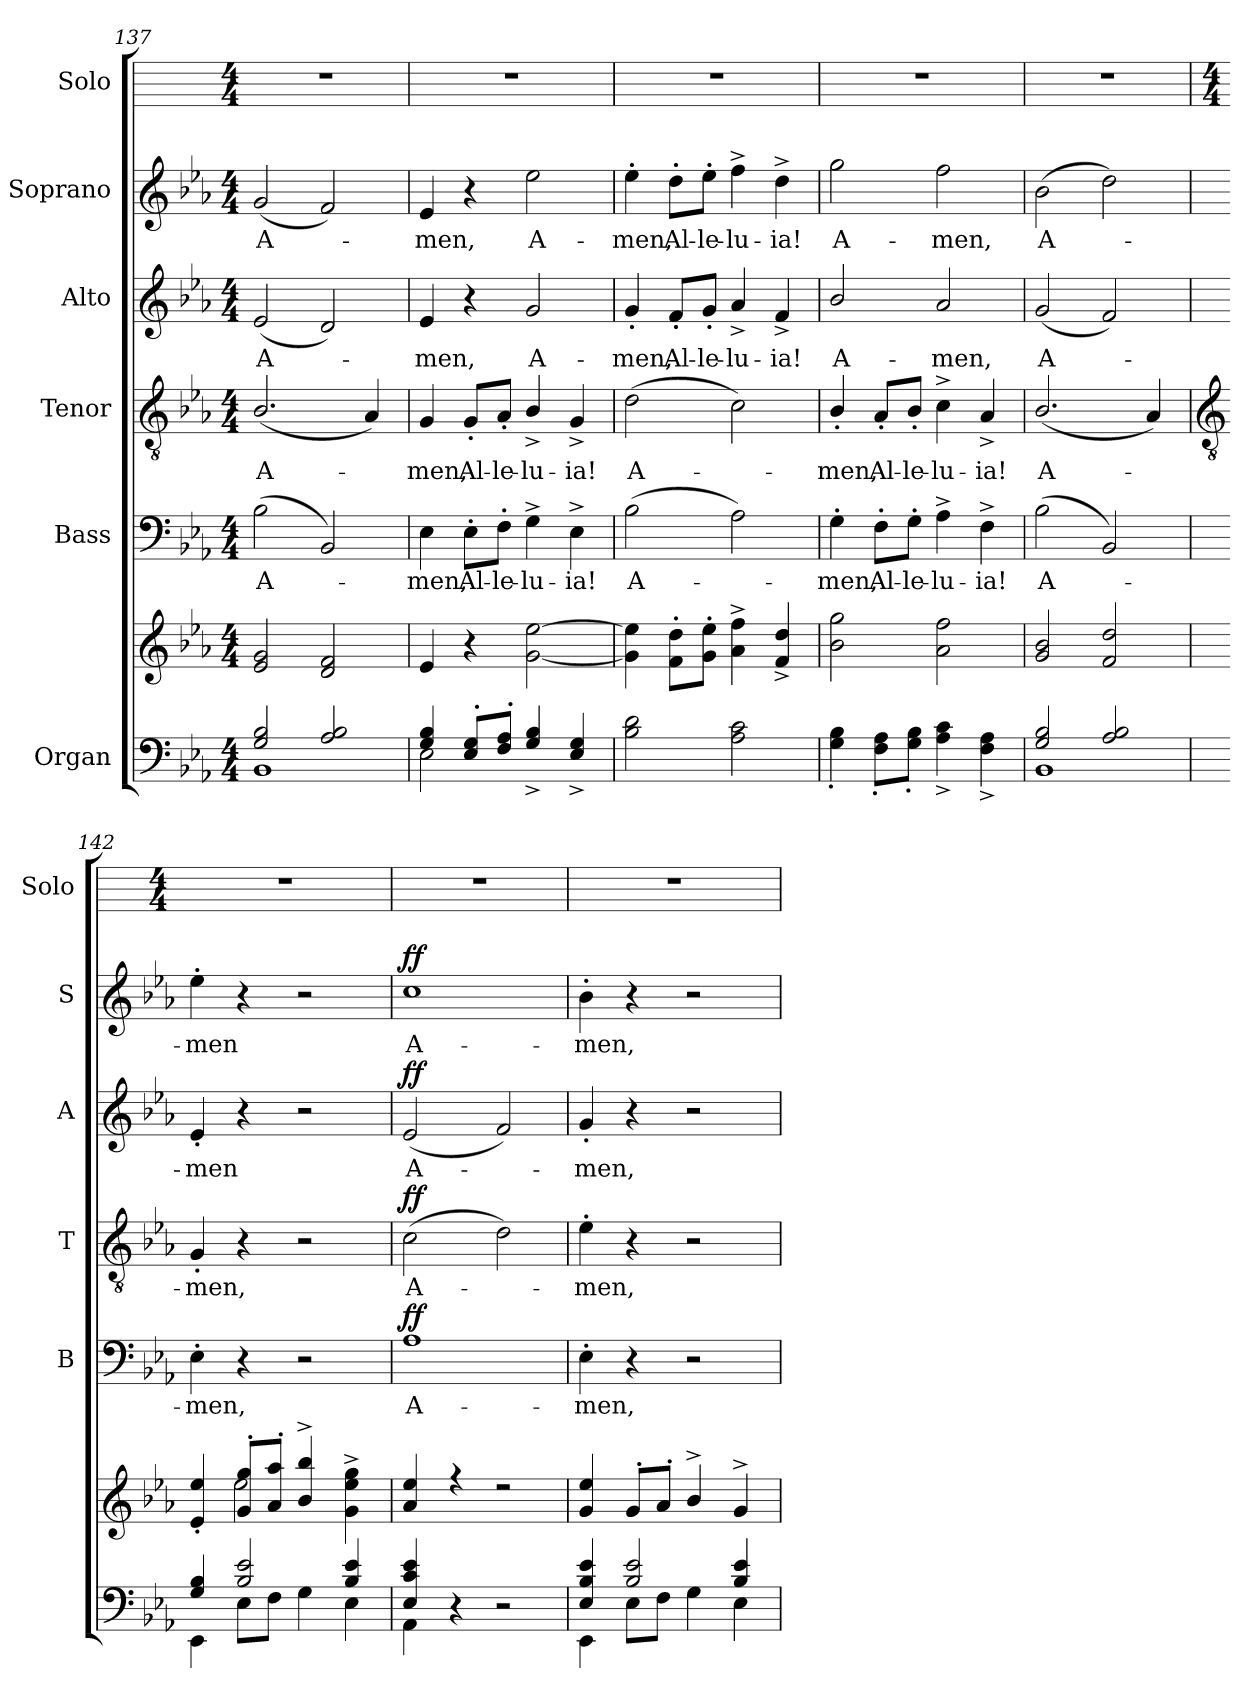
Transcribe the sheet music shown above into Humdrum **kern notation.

**kern	**kern	**kern	**text	**dynam	**kern	**text	**dynam	**kern	**text	**dynam	**kern	**text	**dynam	**kern
*part6	*part6	*part5	*part5	*part5	*part4	*part4	*part4	*part3	*part3	*part3	*part2	*part2	*part2	*part1
*staff7	*staff6	*staff5	*staff5	*staff5	*staff4	*staff4	*staff4	*staff3	*staff3	*staff3	*staff2	*staff2	*staff2	*staff1
*I"Organ	*	*I"Bass	*	*	*I"Tenor	*	*	*I"Alto	*	*	*I"Soprano	*	*	*I"Solo
*	*	*I'B	*	*	*I'T	*	*	*I'A	*	*	*I'S	*	*	*I'Solo
*clefF4	*clefG2	*clefF4	*	*	*clefGv2	*	*	*clefG2	*	*	*clefG2	*	*	*
*k[b-e-a-]	*k[b-e-a-]	*k[b-e-a-]	*	*	*k[b-e-a-]	*	*	*k[b-e-a-]	*	*	*k[b-e-a-]	*	*	*
*E-:	*E-:	*E-:	*	*	*E-:	*	*	*E-:	*	*	*E-:	*	*	*
*M4/4	*M4/4	*M4/4	*	*	*M4/4	*	*	*M4/4	*	*	*M4/4	*	*	*M4/4
=137	=137	=137	=137	=137	=137	=137	=137	=137	=137	=137	=137	=137	=137	=137
*^	*	*	*	*	*	*	*	*	*	*	*	*	*	*
!	!	!	!	!LO:LY:b	!	!	!LO:LY:b	!	!	!LO:LY:b	!	!	!LO:LY:b	!	!
2G/ 2B-/	1BB-\	2e- 2g	(2B-	A-	.	(<2.B-/	A-	.	(<2e-	A-	.	(<2g	A-	.	1r
2A-/ 2B-/	.	2d 2f	2BB-)	.	.	.	.	.	2d)	.	.	2f)	.	.	.
.	.	.	.	.	.	4A-)	.	.	.	.	.	.	.	.	.
=138	=138	=138	=138	=138	=138	=138	=138	=138	=138	=138	=138	=138	=138	=138	=138
!	!	!	!	!LO:LY:b	!	!	!LO:LY:b	!	!	!LO:LY:b	!	!	!LO:LY:b	!	!
4G/ 4B-/	2E-\	4e-	4E-	men,	.	4G	men,	.	4e-	men,	.	4e-	men,	.	1r
!	!	!	!	!LO:LY:b	!	!	!LO:LY:b	!	!	!	!	!	!	!	!
8E-/' 8G/'L	.	4r	8E-'\L	Al-	.	8G'/L	Al-	.	4r	.	.	4r	.	.	.
!	!	!	!	!LO:LY:b	!	!	!LO:LY:b	!	!	!	!	!	!	!	!
8F/' 8A-/'J	.	.	8F'\J	-le-	.	8A-'/J	-le-	.	.	.	.	.	.	.	.
!	!	!	!	!LO:LY:b	!	!	!LO:LY:b	!	!	!LO:LY:b	!	!	!LO:LY:b	!	!
4G/^ 4B-/^	2ryy	[2g [2ee-	4G^	-lu-	.	4B-^/	-lu-	.	2g	A-	.	2ee-	A-	.	.
!	!	!	!	!LO:LY:b	!	!	!LO:LY:b	!	!	!	!	!	!	!	!
4E-/^ 4G/^	.	.	4E-^	-ia!	.	4G^	-ia!	.	.	.	.	.	.	.	.
=139	=139	=139	=139	=139	=139	=139	=139	=139	=139	=139	=139	=139	=139	=139	=139
!	!	!	!	!LO:LY:b	!	!	!LO:LY:b	!	!	!LO:LY:b	!	!	!LO:LY:b	!	!
1ryy	2B-\ 2d\	4g] 4ee-]	(>2B-	A-	.	(>2d	A-	.	4g'	-men,	.	4ee-'	-men,	.	1r
!	!	!	!	!	!	!	!	!	!	!LO:LY:b	!	!	!LO:LY:b	!	!
.	.	8f' 8dd'L	.	.	.	.	.	.	8f'/L	Al-	.	8dd'\L	Al-	.	.
!	!	!	!	!	!	!	!	!	!	!LO:LY:b	!	!	!LO:LY:b	!	!
.	.	8g' 8ee-'J	.	.	.	.	.	.	8g'/J	-le-	.	8ee-'\J	-le-	.	.
!	!	!	!	!	!	!	!	!	!	!LO:LY:b	!	!	!LO:LY:b	!	!
.	2A-\ 2c\	4a-^ 4ff^	2A-)	.	.	2c)	.	.	4a-^	-lu-	.	4ff^	-lu-	.	.
!	!	!	!	!	!	!	!	!	!	!LO:LY:b	!	!	!LO:LY:b	!	!
.	.	4f^ 4dd^	.	.	.	.	.	.	4f^	-ia!	.	4dd^	-ia!	.	.
=140	=140	=140	=140	=140	=140	=140	=140	=140	=140	=140	=140	=140	=140	=140	=140
!	!	!	!	!LO:LY:b	!	!	!LO:LY:b	!	!	!LO:LY:b	!	!	!LO:LY:b	!	!
1ryy	4G\' 4B-\'	2b- 2gg	4G'	men,	.	4B-'/	men,	.	2b-/	A-	.	2gg	A-	.	1r
!	!	!	!	!LO:LY:b	!	!	!LO:LY:b	!	!	!	!	!	!	!	!
.	8F\' 8A-\'L	.	8F'\L	Al-	.	8A-'/L	Al-	.	.	.	.	.	.	.	.
!	!	!	!	!LO:LY:b	!	!	!LO:LY:b	!	!	!	!	!	!	!	!
.	8G\' 8B-\'J	.	8G'\J	-le-	.	8B-'/J	-le-	.	.	.	.	.	.	.	.
!	!	!	!	!LO:LY:b	!	!	!LO:LY:b	!	!	!LO:LY:b	!	!	!LO:LY:b	!	!
.	4A-\^ 4c\^	2a- 2ff	4A-^	-lu-	.	4c^	-lu-	.	2a-	-men,	.	2ff	-men,	.	.
!	!	!	!	!LO:LY:b	!	!	!LO:LY:b	!	!	!	!	!	!	!	!
.	4F\^ 4A-\^	.	4F^	-ia!	.	4A-^	-ia!	.	.	.	.	.	.	.	.
=141	=141	=141	=141	=141	=141	=141	=141	=141	=141	=141	=141	=141	=141	=141	=141
!	!	!	!	!LO:LY:b	!	!	!LO:LY:b	!	!	!LO:LY:b	!	!	!LO:LY:b	!	!
2G/ 2B-/	1BB-\	2g 2b-	(2B-	A-	.	(<2.B-/	A-	.	(<2g	A-	.	(>2b-	A-	.	1r
2A-/ 2B-/	.	2f 2dd	2BB-)	.	.	.	.	.	2f)	.	.	2dd)	.	.	.
.	.	.	.	.	.	4A-)	.	.	.	.	.	.	.	.	.
!!LO:LB:g=z
=142	=142	=142	=142	=142	=142	=142	=142	=142	=142	=142	=142	=142	=142	=142	=142
*	*	*	*	*	*	*clefGv2	*	*	*	*	*	*	*	*	*
*	*	*	*	*	*	*	*	*	*	*	*	*	*	*	*M4/4
*	*	*^	*	*	*	*	*	*	*	*	*	*	*	*	*
!	!	!	!	!	!LO:LY:b	!	!	!LO:LY:b	!	!	!LO:LY:b	!	!	!LO:LY:b	!	!
4G/ 4B-/	4EE-\	4e-' 4ee-'	4ryy	4E-'	men,	.	4G'	men,	.	4e-'	men	.	4ee-'	men	.	1r
2B-/ 2e-/	8E-\L	8g/' 8gg/'L	2ee-\	4r	.	.	4r	.	.	4r	.	.	4r	.	.	.
.	8F\J	8a-/' 8aa-/'J	.	.	.	.	.	.	.	.	.	.	.	.	.	.
.	4G\	4b-/^ 4bb-/^	.	2r	.	.	2r	.	.	2r	.	.	2r	.	.	.
4B-/ 4e-/	4E-\	4g^ 4ee-^ 4gg^	4ryy	.	.	.	.	.	.	.	.	.	.	.	.	.
=143	=143	=143	=143	=143	=143	=143	=143	=143	=143	=143	=143	=143	=143	=143	=143	=143
!	!	!	!	!	!LO:LY:b	!LO:DY:b	!	!LO:LY:b	!LO:DY:b	!	!LO:LY:b	!LO:DY:b	!	!LO:LY:b	!LO:DY:b	!
4E-/ 4c/ 4e-/	4AA-\	4a- 4ee-	1ryy	1A-	A-	ff	(>2c	A-	ff	(<2e-	A-	ff	1cc	A-	ff	1r
2.ryy	4r	4r	.	.	.	.	.	.	.	.	.	.	.	.	.	.
.	2r	2r	.	.	.	.	2d)	.	.	2f)	.	.	.	.	.	.
=144	=144	=144	=144	=144	=144	=144	=144	=144	=144	=144	=144	=144	=144	=144	=144	=144
!	!	!	!	!	!LO:LY:b	!	!	!LO:LY:b	!	!	!LO:LY:b	!	!	!LO:LY:b	!	!
4E-/ 4B-/ 4e-/	4EE-\	4g 4ee-	1ryy	4E-'	-men,	.	4e-'	men,	.	4g'	men,	.	4b-'	-men,	.	1r
2B-/ 2e-/	8E-\L	8g'L	.	4r	.	.	4r	.	.	4r	.	.	4r	.	.	.
.	8F\J	8a-'J	.	.	.	.	.	.	.	.	.	.	.	.	.	.
.	4G\	4b-^/	.	2r	.	.	2r	.	.	2r	.	.	2r	.	.	.
4B-/ 4e-/	4E-\	4g^	.	.	.	.	.	.	.	.	.	.	.	.	.	.
*v	*v	*	*	*	*	*	*	*	*	*	*	*	*	*	*	*
*	*v	*v	*	*	*	*	*	*	*	*	*	*	*	*	*
=	=	=	=	=	=	=	=	=	=	=	=	=	=	=
*-	*-	*-	*-	*-	*-	*-	*-	*-	*-	*-	*-	*-	*-	*-
